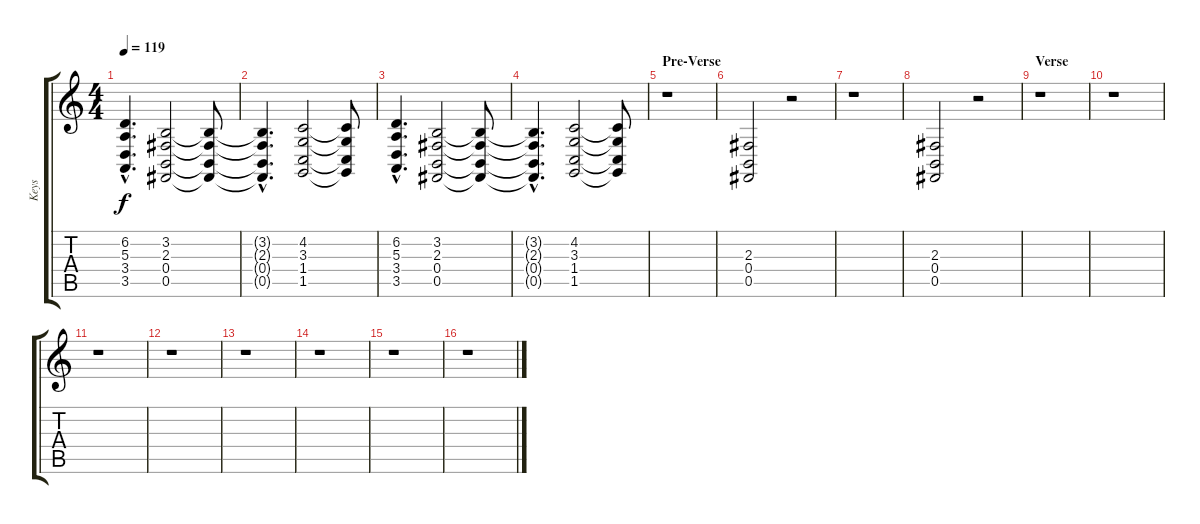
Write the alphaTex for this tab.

\track ("Keys" "Keys") {instrument stringensemble1}
\staff {score tabs}
\tuning (Db4 Ab3 E3 B2 Gb2 B1) {hide}
\ts (4 4)
\tempo 119
\clef g2
\ks c
(6.2{hac} 5.3{hac} 3.4{hac} 3.5{hac}).4{d dy f} (3.2 2.3 0.4 0.5).2 (3.2{t} 2.3{t} 0.4{t} 0.5{t}).8 |
(3.2{hac t} 2.3{hac t} 0.4{hac t} 0.5{hac t}).4{d} (4.2 3.3 1.4 1.5).2 (4.2{t} 3.3{t} 1.4{t} 1.5{t}).8 |
(6.2{hac} 5.3{hac} 3.4{hac} 3.5{hac}).4{d} (3.2 2.3 0.4 0.5).2 (3.2{t} 2.3{t} 0.4{t} 0.5{t}).8 |
(3.2{hac t} 2.3{hac t} 0.4{hac t} 0.5{hac t}).4{d} (4.2 3.3 1.4 1.5).2 (4.2{t} 3.3{t} 1.4{t} 1.5{t}).8 |
\section ("" "Pre-Verse")
r.1 |
(2.3 0.4 0.5).2 r.2 |
r.1 |
(2.3 0.4 0.5).2 r.2 |
\section ("" "Verse")
r.1 |
r.1 |
r.1 |
r.1 |
r.1 |
r.1 |
r.1 |
r.1
